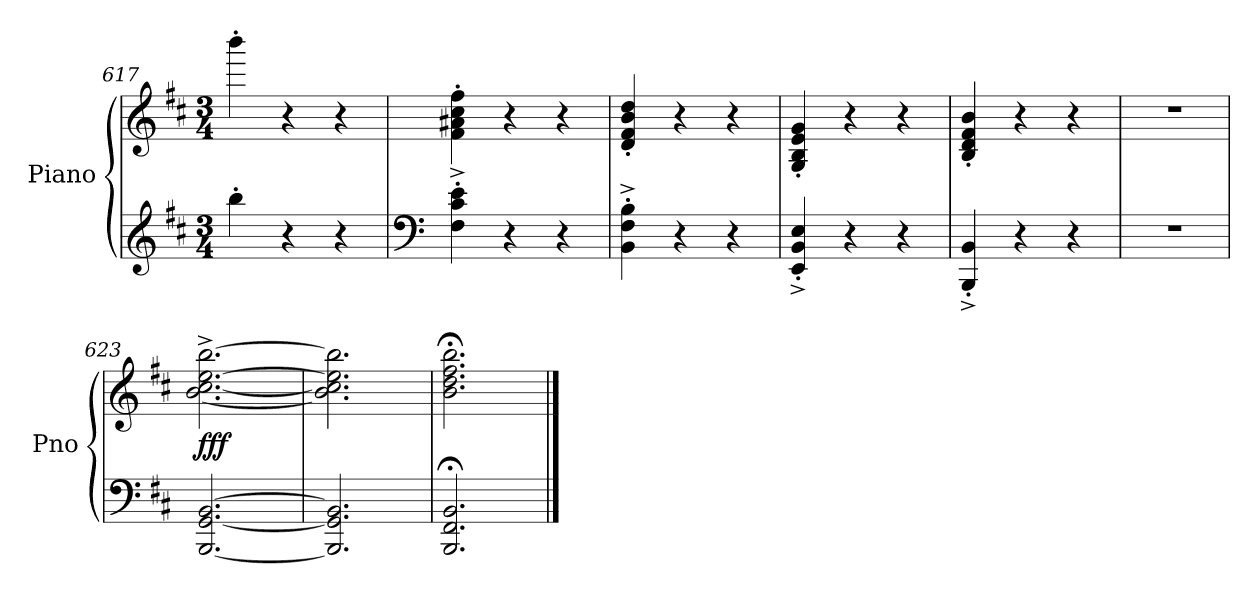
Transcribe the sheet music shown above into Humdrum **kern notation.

**kern	**kern	**dynam
*part1	*part1	*part1
*staff2	*staff1	*staff1/2
*I"Piano	*	*
*I'Pno	*	*
*clefG2	*clefG2	*
*k[f#c#]	*k[f#c#]	*
*M3/4	*M3/4	*
=617	=617	=617
4bb'\	4bbb'\	.
4r	4r	.
4r	4r	.
=618	=618	=618
*clefF4	*	*
4F#\'^ 4c#\'^ 4e\'^	4f#\' 4a#X\' 4cc#\' 4ff#\'	.
4r	4r	.
4r	4r	.
=619	=619	=619
4BB\'^ 4F#\'^ 4B\'^	4d/' 4f#/' 4b/' 4dd/'	.
4r	4r	.
4r	4r	.
!!LO:LB:g=z
=620	=620	=620
4EE/'^ 4BB/'^ 4E/'^	4G/' 4B/' 4e/' 4g/'	.
4r	4r	.
4r	4r	.
=621	=621	=621
4BBB/'^ 4BB/'^	4B/' 4d/' 4f#/' 4b/'	.
4r	4r	.
4r	4r	.
=622	=622	=622
2.r	2.r	.
=623	=623	=623
!	!	!LO:DY:b
[2.BBB/ [2.GG/ [2.BB/	[2.b\^ [2.cc#\^ [2.ee\^ [2.bb\^	fff
=624	=624	=624
2.BBB/] 2.GG/] 2.BB/]	2.b\] 2.cc#\] 2.ee\] 2.bb\]	.
=625	=625	=625
2.BBB/;< 2.FF#/;< 2.BB/;<	2.b\;< 2.dd\;< 2.ff#\;< 2.bb\;<	.
==	==	==
*-	*-	*-
